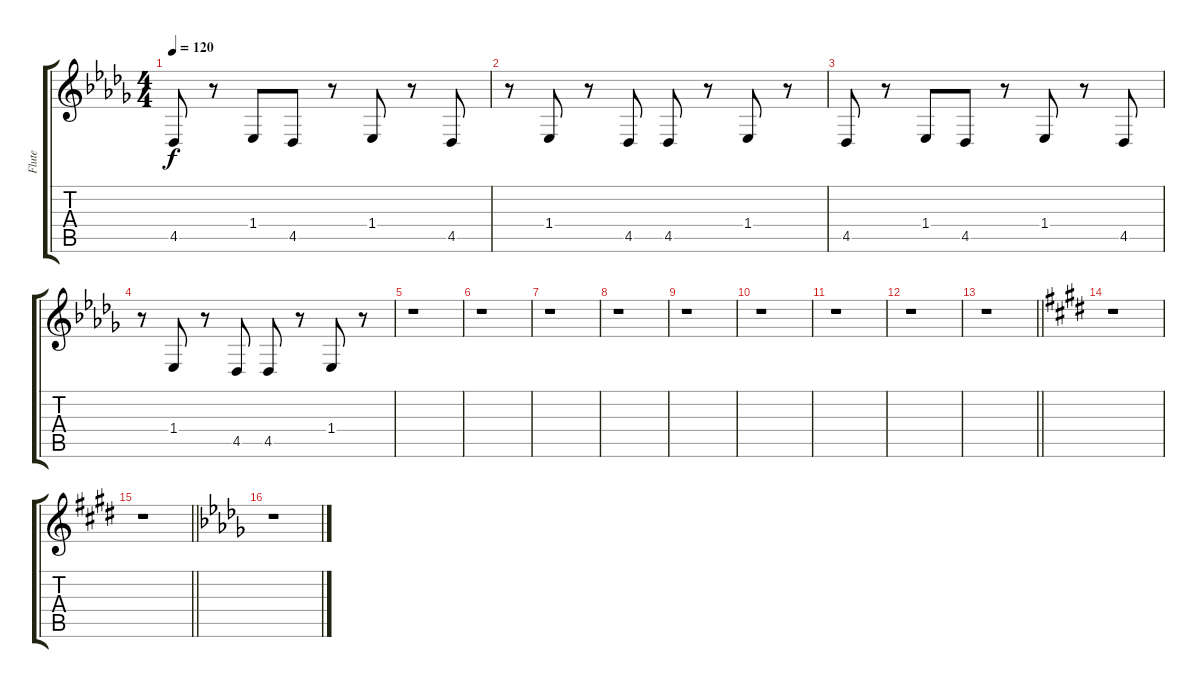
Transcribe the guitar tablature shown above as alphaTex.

\track ("Flute" "Flute") {instrument flute}
\staff {score tabs}
\tuning (E4 B3 G3 D3 A2 E2) {hide}
\ts (4 4)
\tempo 120
\clef g2
\ks db
4.5.8{dy f} r.8 1.4.8 4.5.8 r.8 1.4.8 r.8 4.5.8 |
r.8 1.4.8 r.8 4.5.8 4.5.8 r.8 1.4.8 r.8 |
4.5.8 r.8 1.4.8 4.5.8 r.8 1.4.8 r.8 4.5.8 |
r.8 1.4.8 r.8 4.5.8 4.5.8 r.8 1.4.8 r.8 |
r.1 |
r.1 |
r.1 |
r.1 |
r.1 |
r.1 |
r.1 |
r.1 |
\barLineRight lightlight
r.1 |
\ks e
r.1 |
\barLineRight lightlight
r.1 |
\ks db
r.1
